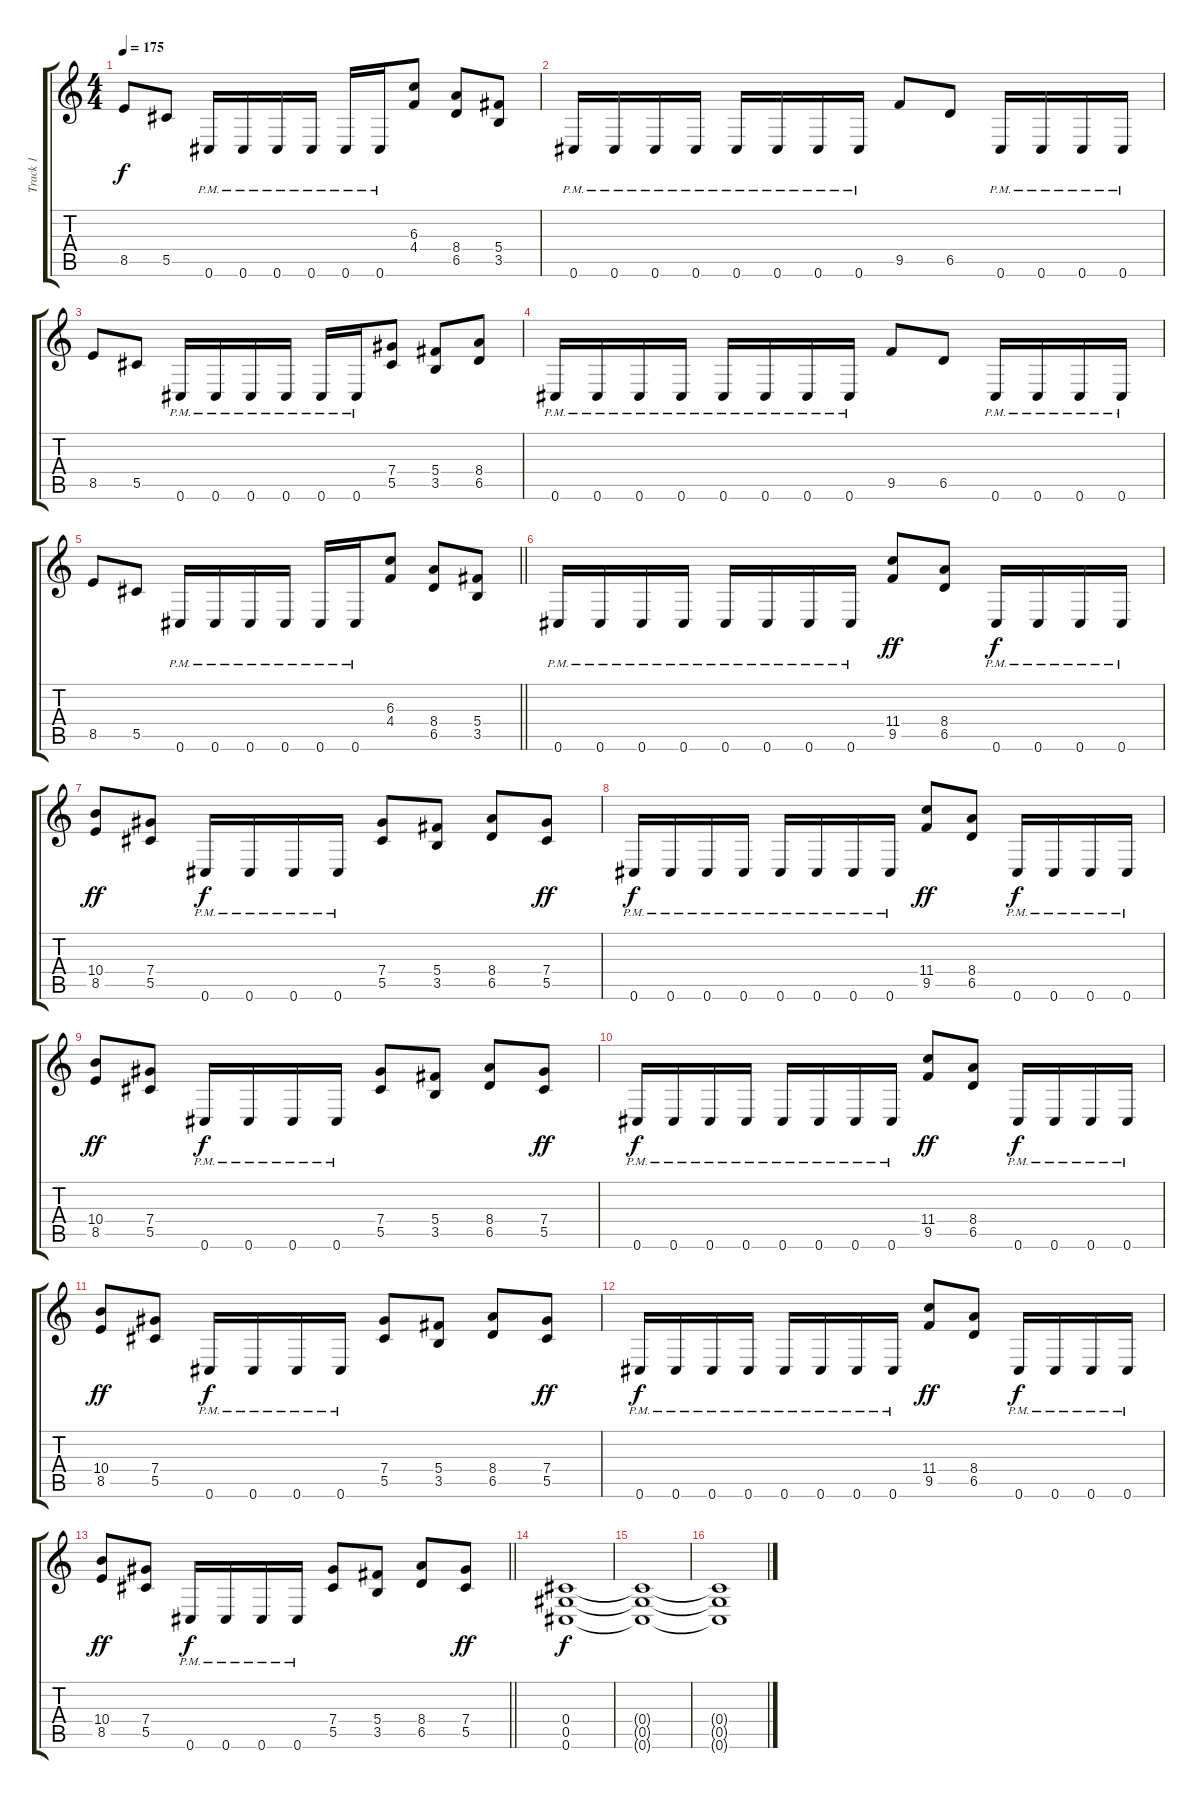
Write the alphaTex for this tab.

\track ("Track 1" "Track 1") {instrument distortionguitar}
\staff {score tabs}
\tuning (Eb4 Bb3 Gb3 Db3 Ab2 Db2) {hide}
\ts (4 4)
\tempo 175
\clef g2
\ks c
8.5.8{dy f} 5.5.8 0.6{pm}.16 0.6{pm}.16 0.6{pm}.16 0.6{pm}.16 0.6{pm}.16 0.6{pm}.16 (6.3 4.4).8 (8.4 6.5).8 (5.4 3.5).8 |
0.6{pm}.16 0.6{pm}.16 0.6{pm}.16 0.6{pm}.16 0.6{pm}.16 0.6{pm}.16 0.6{pm}.16 0.6{pm}.16 9.5.8 6.5.8 0.6{pm}.16 0.6{pm}.16 0.6{pm}.16 0.6{pm}.16 |
8.5.8 5.5.8 0.6{pm}.16 0.6{pm}.16 0.6{pm}.16 0.6{pm}.16 0.6{pm}.16 0.6{pm}.16 (7.4 5.5).8 (5.4 3.5).8 (8.4 6.5).8 |
0.6{pm}.16 0.6{pm}.16 0.6{pm}.16 0.6{pm}.16 0.6{pm}.16 0.6{pm}.16 0.6{pm}.16 0.6{pm}.16 9.5.8 6.5.8 0.6{pm}.16 0.6{pm}.16 0.6{pm}.16 0.6{pm}.16 |
\barLineRight lightlight
8.5.8 5.5.8 0.6{pm}.16 0.6{pm}.16 0.6{pm}.16 0.6{pm}.16 0.6{pm}.16 0.6{pm}.16 (6.3 4.4).8 (8.4 6.5).8 (5.4 3.5).8 |
\section ("" "")
0.6{pm}.16 0.6{pm}.16 0.6{pm}.16 0.6{pm}.16 0.6{pm}.16 0.6{pm}.16 0.6{pm}.16 0.6{pm}.16 (11.4 9.5).8{dy ff} (8.4 6.5).8 0.6{pm}.16{dy f} 0.6{pm}.16 0.6{pm}.16 0.6{pm}.16 |
(10.4 8.5).8{dy ff} (7.4 5.5).8 0.6{pm}.16{dy f} 0.6{pm}.16 0.6{pm}.16 0.6{pm}.16 (7.4 5.5).8 (5.4 3.5).8 (8.4 6.5).8 (7.4 5.5).8{dy ff} |
0.6{pm}.16{dy f} 0.6{pm}.16 0.6{pm}.16 0.6{pm}.16 0.6{pm}.16 0.6{pm}.16 0.6{pm}.16 0.6{pm}.16 (11.4 9.5).8{dy ff} (8.4 6.5).8 0.6{pm}.16{dy f} 0.6{pm}.16 0.6{pm}.16 0.6{pm}.16 |
(10.4 8.5).8{dy ff} (7.4 5.5).8 0.6{pm}.16{dy f} 0.6{pm}.16 0.6{pm}.16 0.6{pm}.16 (7.4 5.5).8 (5.4 3.5).8 (8.4 6.5).8 (7.4 5.5).8{dy ff} |
0.6{pm}.16{dy f} 0.6{pm}.16 0.6{pm}.16 0.6{pm}.16 0.6{pm}.16 0.6{pm}.16 0.6{pm}.16 0.6{pm}.16 (11.4 9.5).8{dy ff} (8.4 6.5).8 0.6{pm}.16{dy f} 0.6{pm}.16 0.6{pm}.16 0.6{pm}.16 |
(10.4 8.5).8{dy ff} (7.4 5.5).8 0.6{pm}.16{dy f} 0.6{pm}.16 0.6{pm}.16 0.6{pm}.16 (7.4 5.5).8 (5.4 3.5).8 (8.4 6.5).8 (7.4 5.5).8{dy ff} |
0.6{pm}.16{dy f} 0.6{pm}.16 0.6{pm}.16 0.6{pm}.16 0.6{pm}.16 0.6{pm}.16 0.6{pm}.16 0.6{pm}.16 (11.4 9.5).8{dy ff} (8.4 6.5).8 0.6{pm}.16{dy f} 0.6{pm}.16 0.6{pm}.16 0.6{pm}.16 |
\barLineRight lightlight
(10.4 8.5).8{dy ff} (7.4 5.5).8 0.6{pm}.16{dy f} 0.6{pm}.16 0.6{pm}.16 0.6{pm}.16 (7.4 5.5).8 (5.4 3.5).8 (8.4 6.5).8 (7.4 5.5).8{dy ff} |
\section ("" "")
(0.4 0.5 0.6).1{dy f volume 9} |
(0.4{t} 0.5{t} 0.6{t}).1 |
(0.4{t} 0.5{t} 0.6{t}).1
